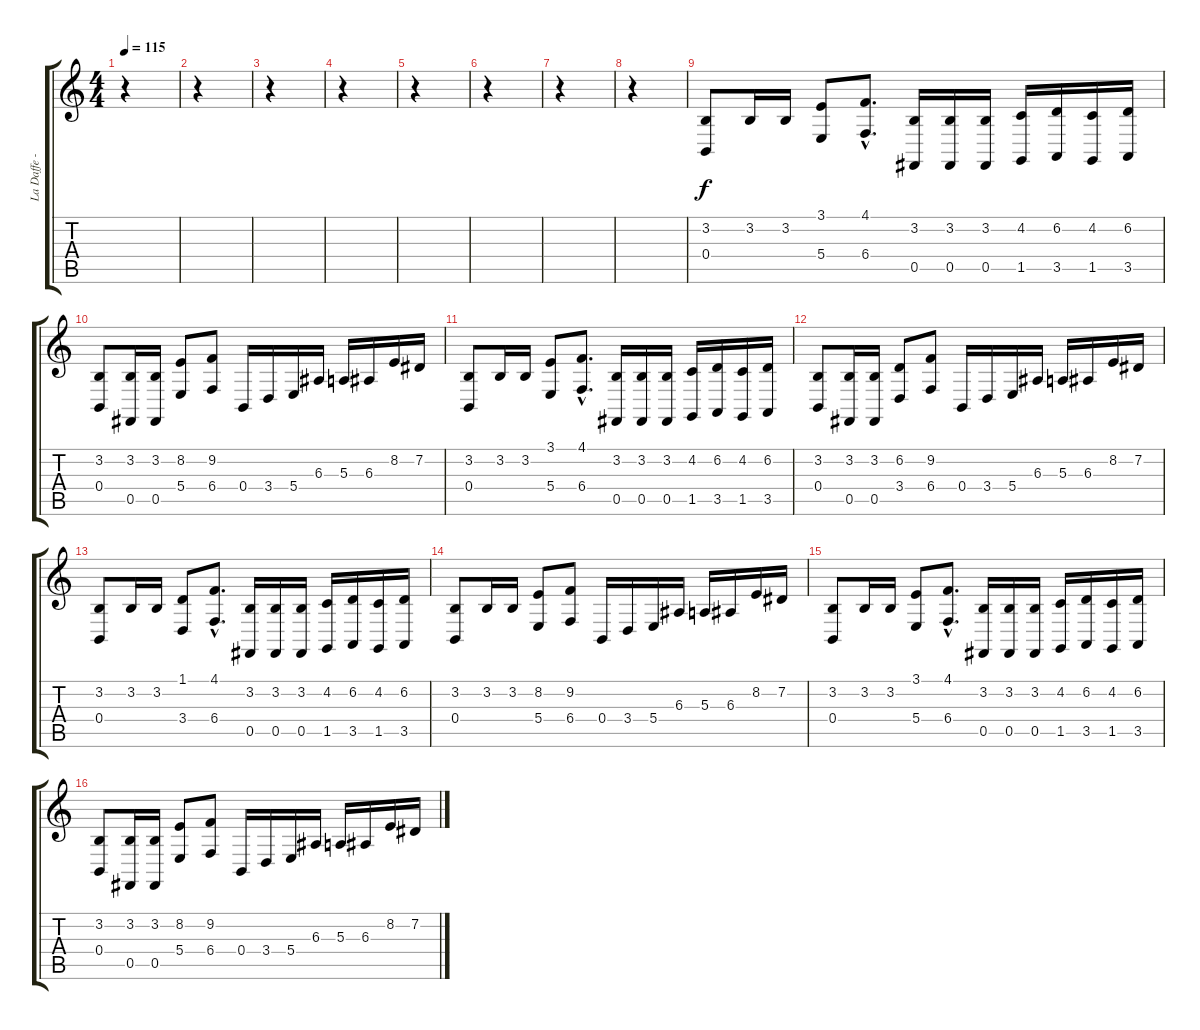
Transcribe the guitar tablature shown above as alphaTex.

\track ("La Daffe - Keyboards" "La Daffe -") {instrument stringensemble1}
\staff {score tabs}
\tuning (Db4 Ab3 E3 B2 Gb2 B1) {hide}
\ts (4 4)
\tempo 115
\clef g2
\ks c
r.4{dy f instrument stringensemble1} |
r.4 |
r.4 |
r.4 |
r.4 |
r.4 |
r.4 |
r.4 |
(3.2 0.4).8 3.2.16 3.2.16 (3.1 5.4).8 (4.1{hac} 6.4{hac}).8{d} (3.2 0.5).16 (3.2 0.5).16 (3.2 0.5).16 (4.2 1.5).16 (6.2 3.5).16 (4.2 1.5).16 (6.2 3.5).16 |
(3.2 0.4).8 (3.2 0.5).16 (3.2 0.5).16 (8.2 5.4).8 (9.2 6.4).8 0.4.16 3.4.16 5.4.16 6.3.16 5.3.16 6.3.16 8.2.16 7.2.16 |
(3.2 0.4).8 3.2.16 3.2.16 (3.1 5.4).8 (4.1{hac} 6.4{hac}).8{d} (3.2 0.5).16 (3.2 0.5).16 (3.2 0.5).16 (4.2 1.5).16 (6.2 3.5).16 (4.2 1.5).16 (6.2 3.5).16 |
(3.2 0.4).8 (3.2 0.5).16 (3.2 0.5).16 (6.2 3.4).8 (9.2 6.4).8 0.4.16 3.4.16 5.4.16 6.3.16 5.3.16 6.3.16 8.2.16 7.2.16 |
(3.2 0.4).8 3.2.16 3.2.16 (1.1 3.4).8 (4.1{hac} 6.4{hac}).8{d} (3.2 0.5).16 (3.2 0.5).16 (3.2 0.5).16 (4.2 1.5).16 (6.2 3.5).16 (4.2 1.5).16 (6.2 3.5).16 |
(3.2 0.4).8 3.2.16 3.2.16 (8.2 5.4).8 (9.2 6.4).8 0.4.16 3.4.16 5.4.16 6.3.16 5.3.16 6.3.16 8.2.16 7.2.16 |
(3.2 0.4).8 3.2.16 3.2.16 (3.1 5.4).8 (4.1{hac} 6.4{hac}).8{d} (3.2 0.5).16 (3.2 0.5).16 (3.2 0.5).16 (4.2 1.5).16 (6.2 3.5).16 (4.2 1.5).16 (6.2 3.5).16 |
(3.2 0.4).8 (3.2 0.5).16 (3.2 0.5).16 (8.2 5.4).8 (9.2 6.4).8 0.4.16 3.4.16 5.4.16 6.3.16 5.3.16 6.3.16 8.2.16 7.2.16
